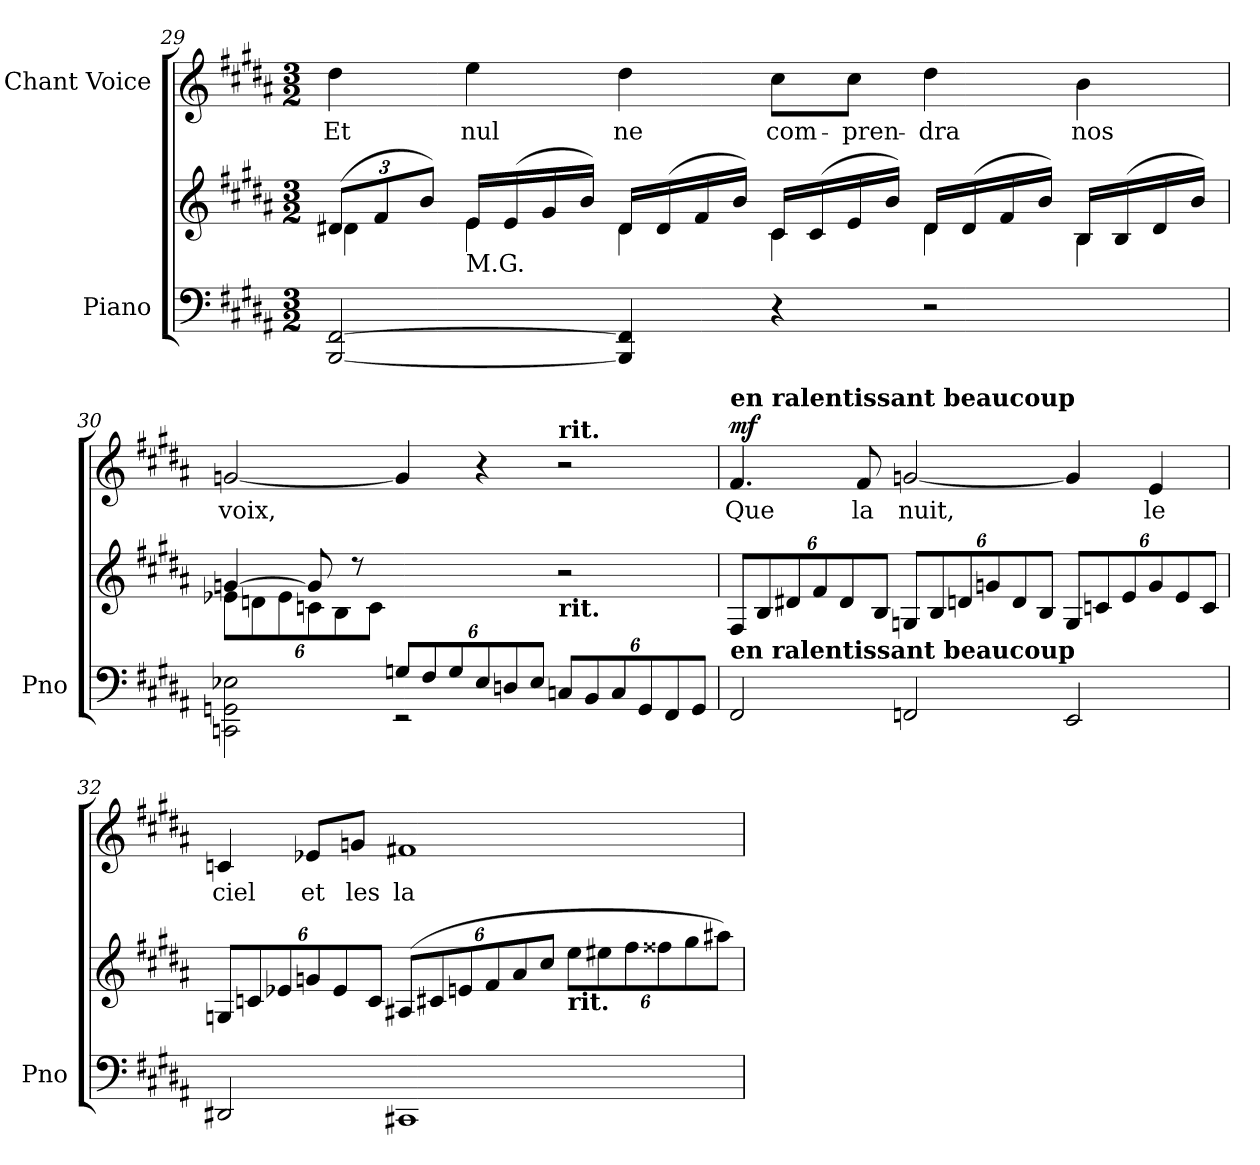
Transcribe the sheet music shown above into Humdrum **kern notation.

**kern	**kern	**kern	**text	**dynam
*part2	*part2	*part1	*part1	*part1
*staff3	*staff2	*staff1	*staff1	*staff1
*I"Piano	*	*I"Chant Voice	*	*
*I'Pno	*	*	*	*
!!LO:LB:g=z
*clefF4	*clefG2	*clefG2	*	*
*k[f#c#g#d#a#]	*k[f#c#g#d#a#]	*k[f#c#g#d#a#]	*	*
*M3/2	*M3/2	*M3/2	*	*
*	*Xbrackettup	*	*	*
=29	=29	=29	=29	=29
*	*^	*	*	*
!	!	!	!	!LO:LY:b	!
[2BBB/ [2FF#/	(<12d#X/L	4d#\	4dd#\	Et	.
.	12f#/	.	.	.	.
.	12b/J)	.	.	.	.
!	!LO:TX:b:t=M.G.	!	!	!	!
!	!	!	!	!LO:LY:b	!
.	16e/LL	4e\	4ee\	nul	.
.	(<16e/	.	.	.	.
.	16g#/	.	.	.	.
.	16b/JJ)	.	.	.	.
!	!	!	!	!LO:LY:b	!
4BBB/] 4FF#/]	16d#/LL	4d#\	4dd#\	ne	.
.	(<16d#/	.	.	.	.
.	16f#/	.	.	.	.
.	16b/JJ)	.	.	.	.
!	!	!	!	!LO:LY:b	!
4r	16c#/LL	4c#\	8cc#\L	com-	.
.	(<16c#/	.	.	.	.
!	!	!	!	!LO:LY:b	!
.	16e/	.	8cc#\J	-pren-	.
.	16b/JJ)	.	.	.	.
!	!	!	!	!LO:LY:b	!
2r	16d#/LL	4d#\	4dd#\	-dra	.
.	(<16d#/	.	.	.	.
.	16f#/	.	.	.	.
.	16b/JJ)	.	.	.	.
!	!	!	!	!LO:LY:b	!
.	16B/LL	4B\	4b\	nos	.
.	(<16B/	.	.	.	.
.	16d#/	.	.	.	.
.	16b/JJ)	.	.	.	.
!!LO:LB:g=z
=30	=30	=30	=30	=30	=30
*^	*	*	*	*	*
*	*^	*	*	*	*	*
*	*	*	*	*brackettup	*	*	*
!	!	!	!	!	!	!LO:LY:b	!
1ryy	2ryy	2CCn\ 2GGn\ 2E-X\	[4gn/	12e-X\L	[2gn/	voix,	.
.	.	.	.	12dn\	.	.	.
.	.	.	.	12e-\	.	.	.
.	.	.	8g/]	12cn\	.	.	.
.	.	.	.	12B\	.	.	.
.	.	.	8r	.	.	.	.
.	.	.	.	12c\J	.	.	.
.	12Gn/L	2r	2ryy	2ryy	4g/]	.	.
.	12F#/	.	.	.	.	.	.
.	12G/	.	.	.	.	.	.
.	12E-/	.	.	.	4r	.	.
.	12Dn/	.	.	.	.	.	.
.	12E-/J	.	.	.	.	.	.
!	!	!	!	!	!LO:TX:a:B:t=rit.	!	!
!	!	!	!LO:TX:b:B:t=rit.	!	!	!	!
12Cn/L	2ryy	2ryy	2ryy	2r	2r	.	.
12BB/	.	.	.	.	.	.	.
12C/	.	.	.	.	.	.	.
12GG/	.	.	.	.	.	.	.
12FF#/	.	.	.	.	.	.	.
12GG/J	.	.	.	.	.	.	.
*v	*v	*v	*	*	*	*	*
*	*v	*v	*	*	*
!!LO:LB:g=z
=31	=31	=31	=31	=31
!	!	!LO:TX:a:B:t=en ralentissant beaucoup	!	!
!	!LO:TX:b:B:t=en ralentissant beaucoup	!	!	!
!	!	!	!LO:LY:b	!LO:DY:a
2FF#/	12F#/L	4.f#/	Que	mf
.	12B/	.	.	.
.	12d#X/	.	.	.
.	12f#/	.	.	.
.	12d#/	.	.	.
!	!	!	!LO:LY:b	!
.	.	8f#/	la	.
.	12B/J	.	.	.
!	!	!	!LO:LY:b	!
2FFn/	12Gn/L	[2gn/	nuit,	.
.	12B/	.	.	.
.	12dn/	.	.	.
.	12gn/	.	.	.
.	12d/	.	.	.
.	12B/J	.	.	.
2EE/	12G/L	4g/]	.	.
.	12cn/	.	.	.
.	12e/	.	.	.
!	!	!	!LO:LY:b	!
.	12g/	4e/	le	.
.	12e/	.	.	.
.	12c/J	.	.	.
!!LO:LB:g=z
=32	=32	=32	=32	=32
!	!	!	!LO:LY:b	!
2DD#X/	12Gn/L	4cn/	ciel	.
.	12cn/	.	.	.
.	12e-X/	.	.	.
!	!	!	!LO:LY:b	!
.	12gn/	8e-X/L	et	.
.	12e-/	.	.	.
!	!	!	!LO:LY:b	!
.	.	8gn/J	les	.
.	12c/J	.	.	.
!	!	!	!LO:LY:b	!
1CC#X	(12A#X/L	1f#X	la-	.
.	12c#X/	.	.	.
.	12en/	.	.	.
.	12f#/	.	.	.
.	12a#/	.	.	.
.	12cc#/J	.	.	.
!	!LO:TX:b:B:t=rit.	!	!	!
.	12ee\L	.	.	.
.	12ee#X\	.	.	.
.	12ff#\	.	.	.
.	12ff##X\	.	.	.
.	12gg#\	.	.	.
.	12aa#X\J)	.	.	.
=	=	=	=	=
*-	*-	*-	*-	*-
